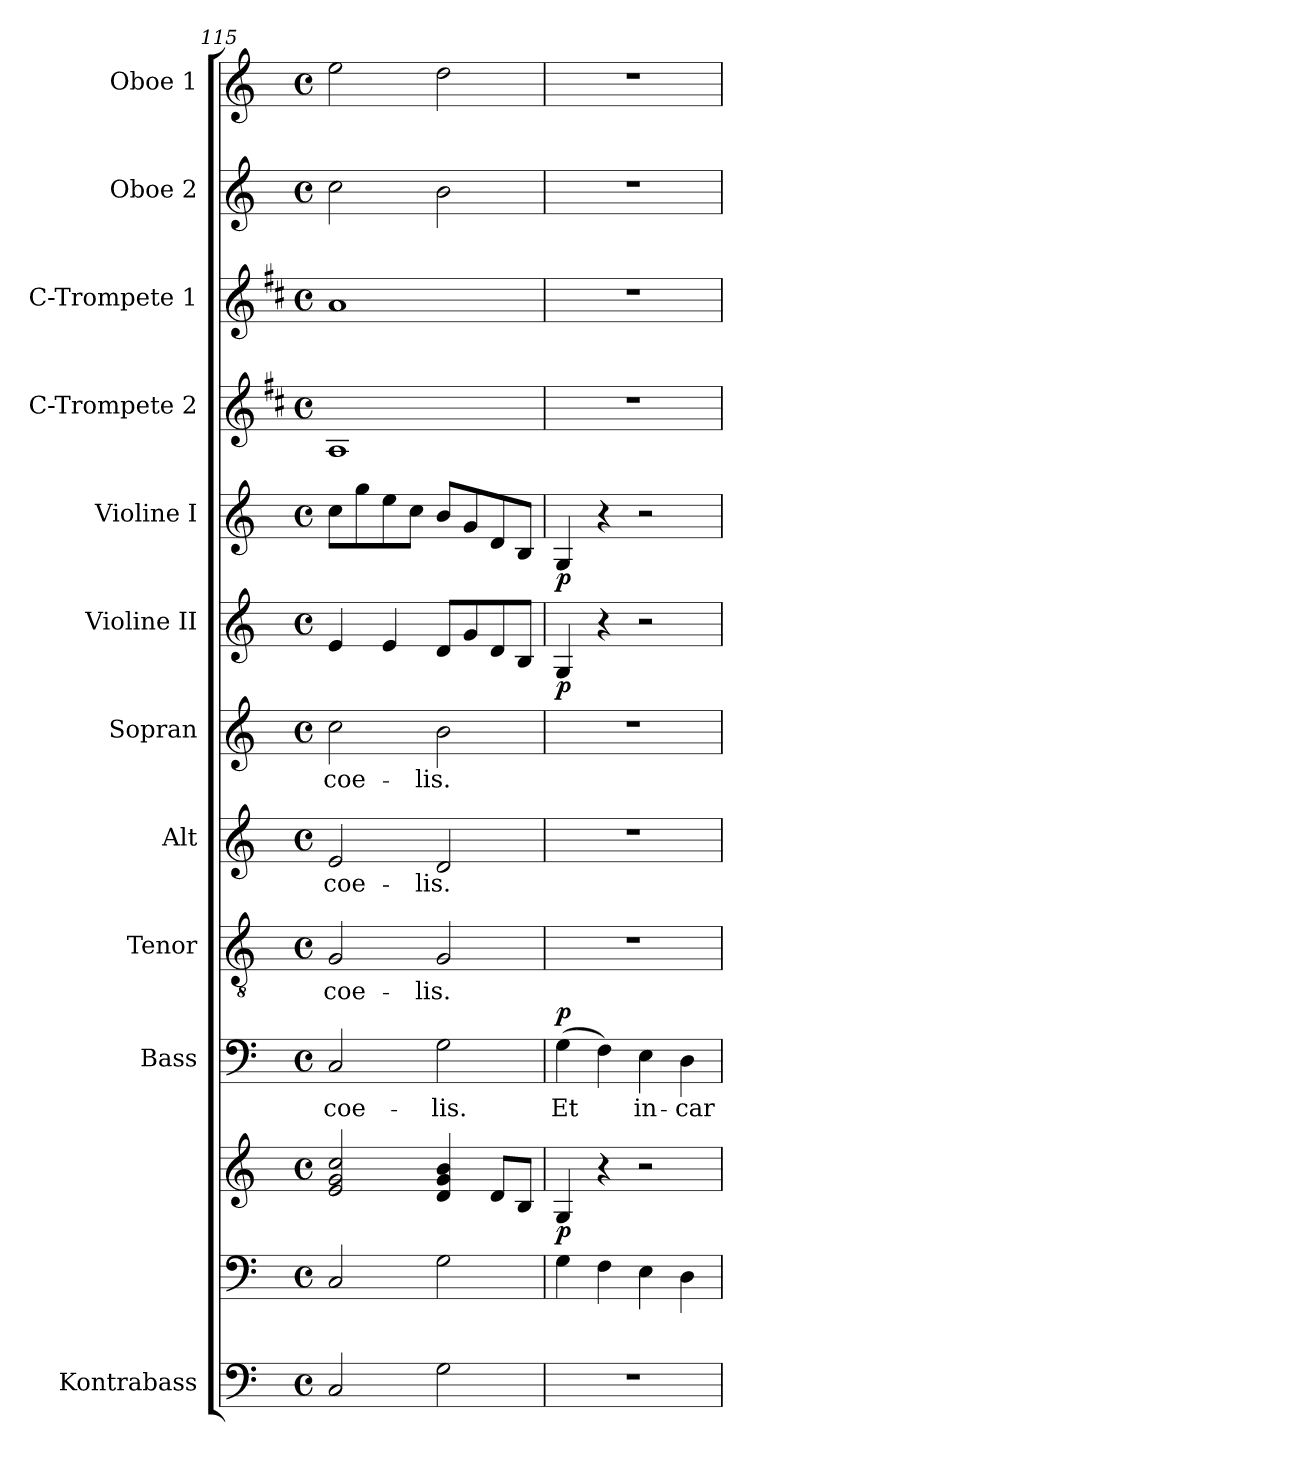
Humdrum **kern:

**kern	**kern	**kern	**dynam	**kern	**text	**dynam	**kern	**text	**kern	**text	**kern	**text	**kern	**dynam	**kern	**dynam	**kern	**kern	**kern	**kern
*part12	*part11	*part11	*part11	*part10	*part10	*part10	*part9	*part9	*part8	*part8	*part7	*part7	*part6	*part6	*part5	*part5	*part4	*part3	*part2	*part1
*staff13	*staff12	*staff11	*staff11/12	*staff10	*staff10	*staff10	*staff9	*staff9	*staff8	*staff8	*staff7	*staff7	*staff6	*staff6	*staff5	*staff5	*staff4	*staff3	*staff2	*staff1
*I"Kontrabass	*	*	*	*I"Bass	*	*	*I"Tenor	*	*I"Alt	*	*I"Sopran	*	*I"Violine II	*	*I"Violine I	*	*I"C-Trompete 2	*I"C-Trompete 1	*I"Oboe 2	*I"Oboe 1
*I'Kb.	*	*	*	*I'B.	*	*	*I'T.	*	*I'A.	*	*I'S.	*	*I'Vl. II	*	*I'Vl. I	*	*I'C Trp. 2	*I'C Trp. 1	*I'Ob. 2	*I'Ob. 1
*clefF4	*clefF4	*clefG2	*	*clefF4	*	*	*clefGv2	*	*clefG2	*	*clefG2	*	*clefG2	*	*clefG2	*	*clefG2	*clefG2	*clefG2	*clefG2
*ITrd7c12	*	*	*	*	*	*	*	*	*	*	*	*	*	*	*	*	*ITrd1c2	*ITrd1c2	*	*
*k[]	*k[]	*k[]	*	*k[]	*	*	*k[]	*	*k[]	*	*k[]	*	*k[]	*	*k[]	*	*k[]	*k[]	*k[]	*k[]
*C:	*C:	*C:	*	*C:	*	*	*C:	*	*C:	*	*C:	*	*C:	*	*C:	*	*C:	*C:	*C:	*C:
*M4/4	*M4/4	*M4/4	*	*M4/4	*	*	*M4/4	*	*M4/4	*	*M4/4	*	*M4/4	*	*M4/4	*	*M4/4	*M4/4	*M4/4	*M4/4
*met(c)	*met(c)	*met(c)	*	*met(c)	*	*	*met(c)	*	*met(c)	*	*met(c)	*	*met(c)	*	*met(c)	*	*met(c)	*met(c)	*met(c)	*met(c)
=115	=115	=115	=115	=115	=115	=115	=115	=115	=115	=115	=115	=115	=115	=115	=115	=115	=115	=115	=115	=115
!	!	!	!	!	!LO:LY:b	!	!	!LO:LY:b	!	!LO:LY:b	!	!LO:LY:b	!	!	!	!	!	!	!	!
2CC/	2C/	2e/ 2g/ 2cc/	.	2C/	coe-	.	2G/	coe-	2e/	coe-	2cc\	coe-	4e/	.	8cc\L	.	1G	1g	2cc\	2ee\
.	.	.	.	.	.	.	.	.	.	.	.	.	.	.	8gg\	.	.	.	.	.
.	.	.	.	.	.	.	.	.	.	.	.	.	4e/	.	8ee\	.	.	.	.	.
.	.	.	.	.	.	.	.	.	.	.	.	.	.	.	8cc\J	.	.	.	.	.
!	!	!	!	!	!LO:LY:b	!	!	!LO:LY:b	!	!LO:LY:b	!	!LO:LY:b	!	!	!	!	!	!	!	!
2GG\	2G\	4d/ 4g/ 4b/	.	2G\	-lis.	.	2G/	-lis.	2d/	-lis.	2b\	-lis.	8d/L	.	8b/L	.	.	.	2b\	2dd\
.	.	.	.	.	.	.	.	.	.	.	.	.	8g/	.	8g/	.	.	.	.	.
.	.	8d/L	.	.	.	.	.	.	.	.	.	.	8d/	.	8d/	.	.	.	.	.
.	.	8B/J	.	.	.	.	.	.	.	.	.	.	8B/J	.	8B/J	.	.	.	.	.
=116	=116	=116	=116	=116	=116	=116	=116	=116	=116	=116	=116	=116	=116	=116	=116	=116	=116	=116	=116	=116
!	!	!	!LO:DY:b	!	!LO:LY:b	!LO:DY:a	!	!	!	!	!	!	!	!LO:DY:b	!	!LO:DY:b	!	!	!	!
1r	4G\	4G/	p	(>4G\	Et	p	1r	.	1r	.	1r	.	4G/	p	4G/	p	1r	1r	1r	1r
.	4F\	4r	.	4F\)	.	.	.	.	.	.	.	.	4r	.	4r	.	.	.	.	.
!	!	!	!	!	!LO:LY:b	!	!	!	!	!	!	!	!	!	!	!	!	!	!	!
.	4E\	2r	.	4E\	in-	.	.	.	.	.	.	.	2r	.	2r	.	.	.	.	.
!	!	!	!	!	!LO:LY:b	!	!	!	!	!	!	!	!	!	!	!	!	!	!	!
.	4D\	.	.	4D\	-car-	.	.	.	.	.	.	.	.	.	.	.	.	.	.	.
=	=	=	=	=	=	=	=	=	=	=	=	=	=	=	=	=	=	=	=	=
*-	*-	*-	*-	*-	*-	*-	*-	*-	*-	*-	*-	*-	*-	*-	*-	*-	*-	*-	*-	*-
